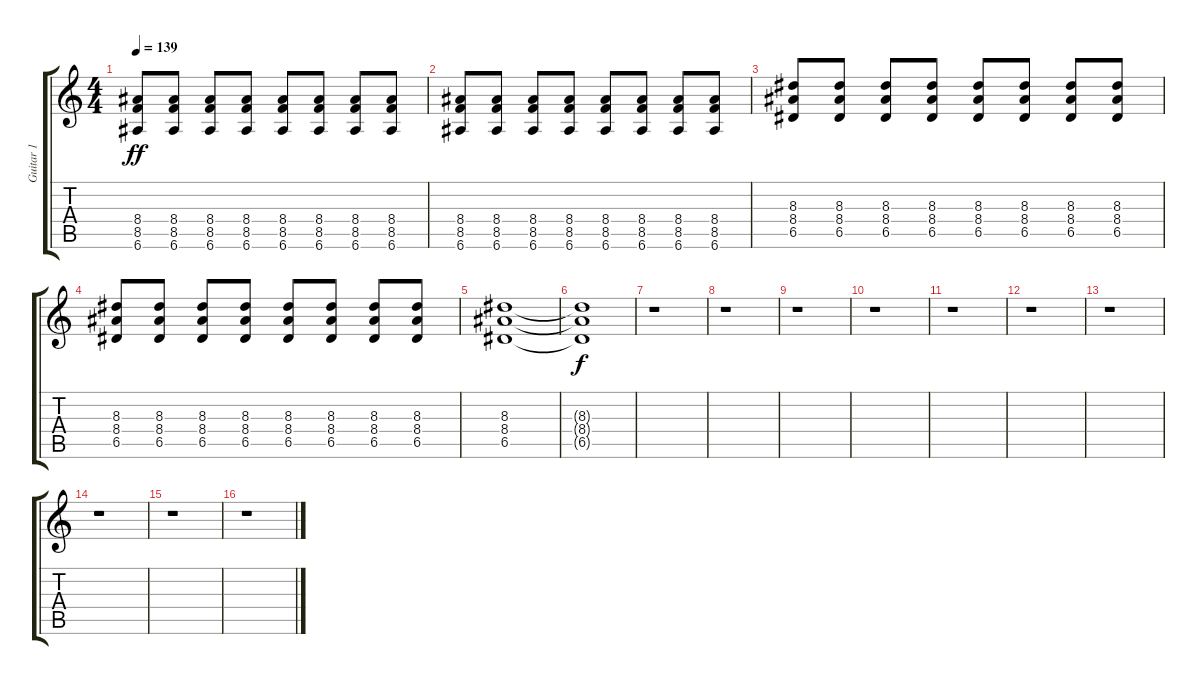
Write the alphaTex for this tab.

\track ("Guitar 1" "Guitar 1") {solo instrument distortionguitar}
\staff {score tabs}
\tuning (E4 B3 G3 D3 A2 E2) {hide}
\ts (4 4)
\tempo 139
\clef g2
\ks c
(8.4 8.5 6.6).8{dy ff} (8.4 8.5 6.6).8 (8.4 8.5 6.6).8 (8.4 8.5 6.6).8 (8.4 8.5 6.6).8 (8.4 8.5 6.6).8 (8.4 8.5 6.6).8 (8.4 8.5 6.6).8 |
(8.4 8.5 6.6).8 (8.4 8.5 6.6).8 (8.4 8.5 6.6).8 (8.4 8.5 6.6).8 (8.4 8.5 6.6).8 (8.4 8.5 6.6).8 (8.4 8.5 6.6).8 (8.4 8.5 6.6).8 |
(8.3 8.4 6.5).8 (8.3 8.4 6.5).8 (8.3 8.4 6.5).8 (8.3 8.4 6.5).8 (8.3 8.4 6.5).8 (8.3 8.4 6.5).8 (8.3 8.4 6.5).8 (8.3 8.4 6.5).8 |
(8.3 8.4 6.5).8 (8.3 8.4 6.5).8 (8.3 8.4 6.5).8 (8.3 8.4 6.5).8 (8.3 8.4 6.5).8 (8.3 8.4 6.5).8 (8.3 8.4 6.5).8 (8.3 8.4 6.5).8 |
(8.3 8.4 6.5).1 |
(8.3{t} 8.4{t} 6.5{t}).1{dy f} |
r.1 |
r.1 |
r.1 |
r.1 |
r.1 |
r.1 |
r.1 |
r.1 |
r.1 |
r.1
